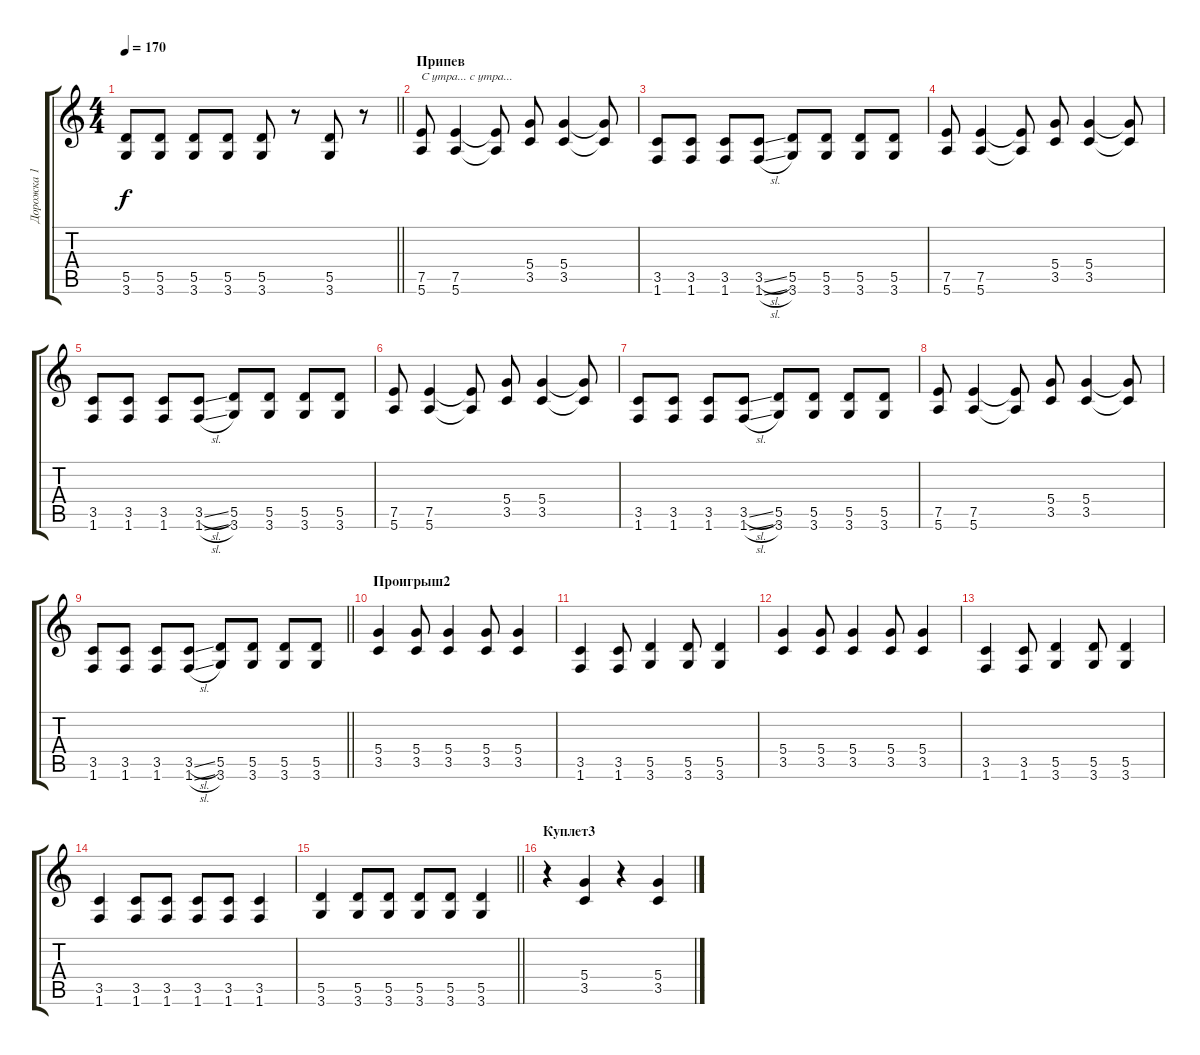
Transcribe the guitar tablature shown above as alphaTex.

\track ("Дорожка 1" "Дорожка 1") {instrument overdrivenguitar}
\staff {score tabs}
\tuning (E4 B3 G3 D3 A2 E2) {hide}
\ts (4 4)
\tempo 170
\clef g2
\barLineRight lightlight
\ks c
(5.5 3.6).8{dy f} (5.5 3.6).8 (5.5 3.6).8 (5.5 3.6).8 (5.5 3.6).8 r.8 (5.5 3.6).8 r.8 |
\section ("" "Припев")
(7.5 5.6).8{txt "С утра... с утра..."} (7.5 5.6).4 (7.5{t} 5.6{t}).8 (5.4 3.5).8 (5.4 3.5).4 (5.4{t} 3.5{t}).8 |
(3.5 1.6).8 (3.5 1.6).8 (3.5 1.6).8 (3.5{sl} 1.6{sl}).8 (5.5 3.6).8 (5.5 3.6).8 (5.5 3.6).8 (5.5 3.6).8 |
(7.5 5.6).8 (7.5 5.6).4 (7.5{t} 5.6{t}).8 (5.4 3.5).8 (5.4 3.5).4 (5.4{t} 3.5{t}).8 |
(3.5 1.6).8 (3.5 1.6).8 (3.5 1.6).8 (3.5{sl} 1.6{sl}).8 (5.5 3.6).8 (5.5 3.6).8 (5.5 3.6).8 (5.5 3.6).8 |
(7.5 5.6).8 (7.5 5.6).4 (7.5{t} 5.6{t}).8 (5.4 3.5).8 (5.4 3.5).4 (5.4{t} 3.5{t}).8 |
(3.5 1.6).8 (3.5 1.6).8 (3.5 1.6).8 (3.5{sl} 1.6{sl}).8 (5.5 3.6).8 (5.5 3.6).8 (5.5 3.6).8 (5.5 3.6).8 |
(7.5 5.6).8 (7.5 5.6).4 (7.5{t} 5.6{t}).8 (5.4 3.5).8 (5.4 3.5).4 (5.4{t} 3.5{t}).8 |
\barLineRight lightlight
(3.5 1.6).8 (3.5 1.6).8 (3.5 1.6).8 (3.5{sl} 1.6{sl}).8 (5.5 3.6).8 (5.5 3.6).8 (5.5 3.6).8 (5.5 3.6).8 |
\section ("" "Проигрыш2")
(5.4 3.5).4 (5.4 3.5).8 (5.4 3.5).4 (5.4 3.5).8 (5.4 3.5).4 |
(3.5 1.6).4 (3.5 1.6).8 (5.5 3.6).4 (5.5 3.6).8 (5.5 3.6).4 |
(5.4 3.5).4 (5.4 3.5).8 (5.4 3.5).4 (5.4 3.5).8 (5.4 3.5).4 |
(3.5 1.6).4 (3.5 1.6).8 (5.5 3.6).4 (5.5 3.6).8 (5.5 3.6).4 |
(3.5 1.6).4 (3.5 1.6).8 (3.5 1.6).8 (3.5 1.6).8 (3.5 1.6).8 (3.5 1.6).4 |
\barLineRight lightlight
(5.5 3.6).4 (5.5 3.6).8 (5.5 3.6).8 (5.5 3.6).8 (5.5 3.6).8 (5.5 3.6).4 |
\section ("" "Куплет3")
r.4 (5.4 3.5).4 r.4 (5.4 3.5).4
